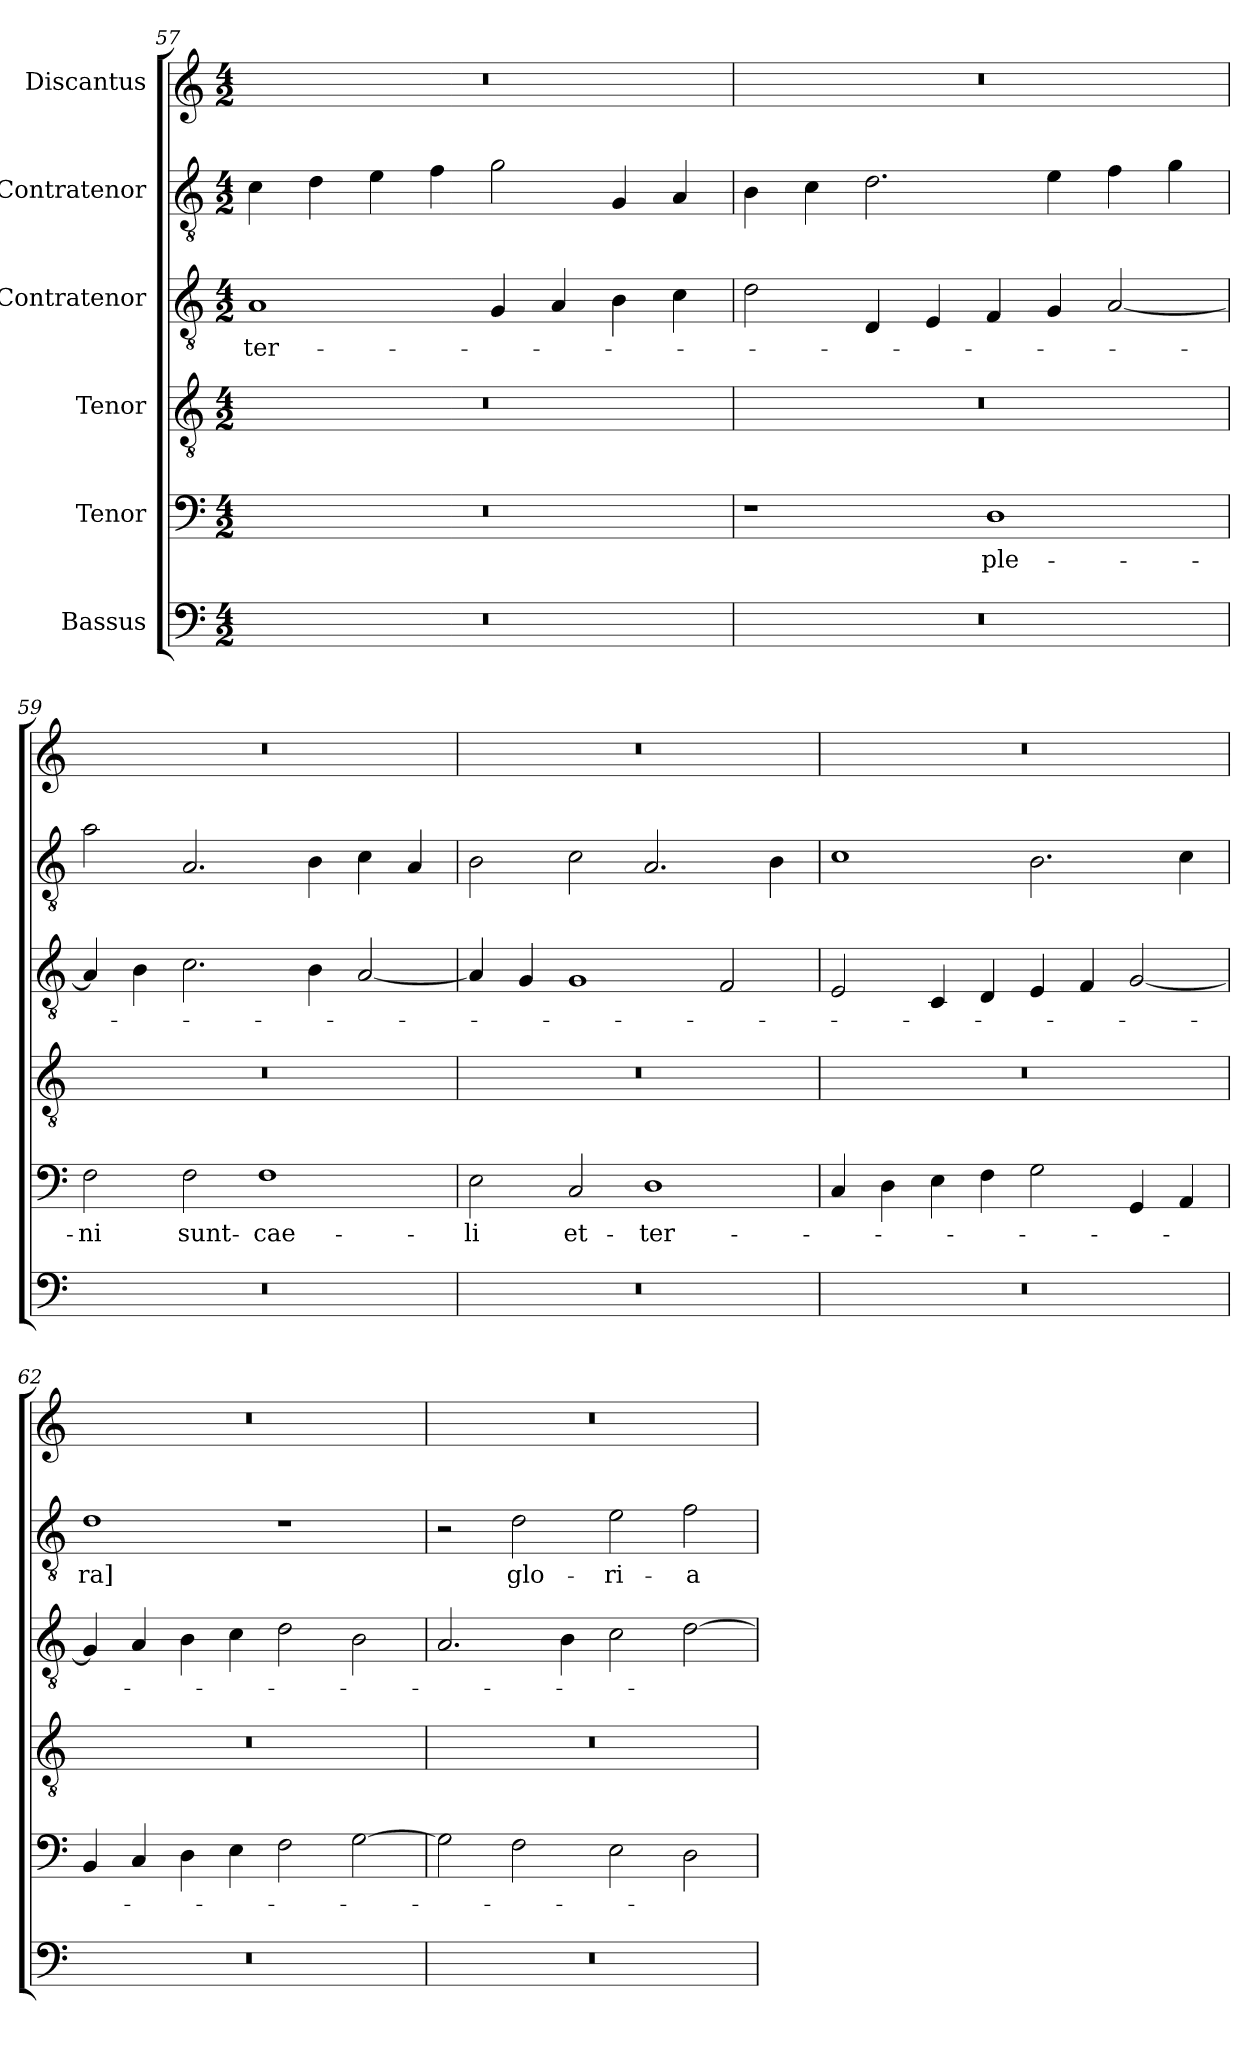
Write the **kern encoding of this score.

**kern	**kern	**text	**kern	**kern	**text	**kern	**text	**kern
*part6	*part5	*part5	*part4	*part3	*part3	*part2	*part2	*part1
*staff6	*staff5	*staff5	*staff4	*staff3	*staff3	*staff2	*staff2	*staff1
*I"Bassus	*I"Tenor	*	*I"Tenor	*I"Contratenor	*	*I"Contratenor	*	*I"Discantus
*clefF4	*clefF4	*	*clefGv2	*clefGv2	*	*clefGv2	*	*clefG2
*k[]	*k[]	*	*k[]	*k[]	*	*k[]	*	*k[]
*M4/2	*M4/2	*	*M4/2	*M4/2	*	*M4/2	*	*M4/2
=57	=57	=57	=57	=57	=57	=57	=57	=57
0r	0r	.	0r	1A/	ter-	4c\	.	0r
.	.	.	.	.	.	4d\	.	.
.	.	.	.	.	.	4e\	.	.
.	.	.	.	.	.	4f\	.	.
.	.	.	.	4G/	.	2g\	.	.
.	.	.	.	4A/	.	.	.	.
.	.	.	.	4B\	.	4G/	.	.
.	.	.	.	4c\	.	4A/	.	.
=58	=58	=58	=58	=58	=58	=58	=58	=58
0r	1r	.	0r	2d\	.	4B\	.	0r
.	.	.	.	.	.	4c\	.	.
.	.	.	.	4D/	.	2.d\	.	.
.	.	.	.	4E/	.	.	.	.
.	1D\	ple-	.	4F/	.	.	.	.
.	.	.	.	4G/	.	4e\	.	.
.	.	.	.	[2A/	.	4f\	.	.
.	.	.	.	.	.	4g\	.	.
=59	=59	=59	=59	=59	=59	=59	=59	=59
0r	2F\	-ni	0r	4A/]	.	2a\	.	0r
.	.	.	.	4B\	.	.	.	.
.	2F\	sunt-	.	2.c\	.	2.A/	.	.
.	1F\	cae-	.	.	.	.	.	.
.	.	.	.	4B\	.	4B\	.	.
.	.	.	.	[2A/	.	4c\	.	.
.	.	.	.	.	.	4A/	.	.
=60	=60	=60	=60	=60	=60	=60	=60	=60
0r	2E\	-li	0r	4A/]	.	2B\	.	0r
.	.	.	.	4G/	.	.	.	.
.	2C/	et-	.	1G/	.	2c\	.	.
.	1D\	ter-	.	.	.	2.A/	.	.
.	.	.	.	2F/	.	.	.	.
.	.	.	.	.	.	4B\	.	.
=61	=61	=61	=61	=61	=61	=61	=61	=61
0r	4C/	.	0r	2E/	.	1c\	.	0r
.	4D\	.	.	.	.	.	.	.
.	4E\	.	.	4C/	.	.	.	.
.	4F\	.	.	4D/	.	.	.	.
.	2G\	.	.	4E/	.	2.B\	.	.
.	.	.	.	4F/	.	.	.	.
.	4GG/	.	.	[2G/	.	.	.	.
.	4AA/	.	.	.	.	4c\	.	.
=62	=62	=62	=62	=62	=62	=62	=62	=62
0r	4BB/	.	0r	4G/]	.	1d\	-ra]	0r
.	4C/	.	.	4A/	.	.	.	.
.	4D\	.	.	4B\	.	.	.	.
.	4E\	.	.	4c\	.	.	.	.
.	2F\	.	.	2d\	.	1r	.	.
.	[2G\	.	.	2B\	.	.	.	.
=63	=63	=63	=63	=63	=63	=63	=63	=63
0r	2G\]	.	0r	2.A/	.	2r	.	0r
.	2F\	.	.	.	.	2d\	glo-	.
.	.	.	.	4B\	.	.	.	.
.	2E\	.	.	2c\	.	2e\	-ri-	.
.	2D\	.	.	[2d\	.	2f\	-a	.
=	=	=	=	=	=	=	=	=
*-	*-	*-	*-	*-	*-	*-	*-	*-
